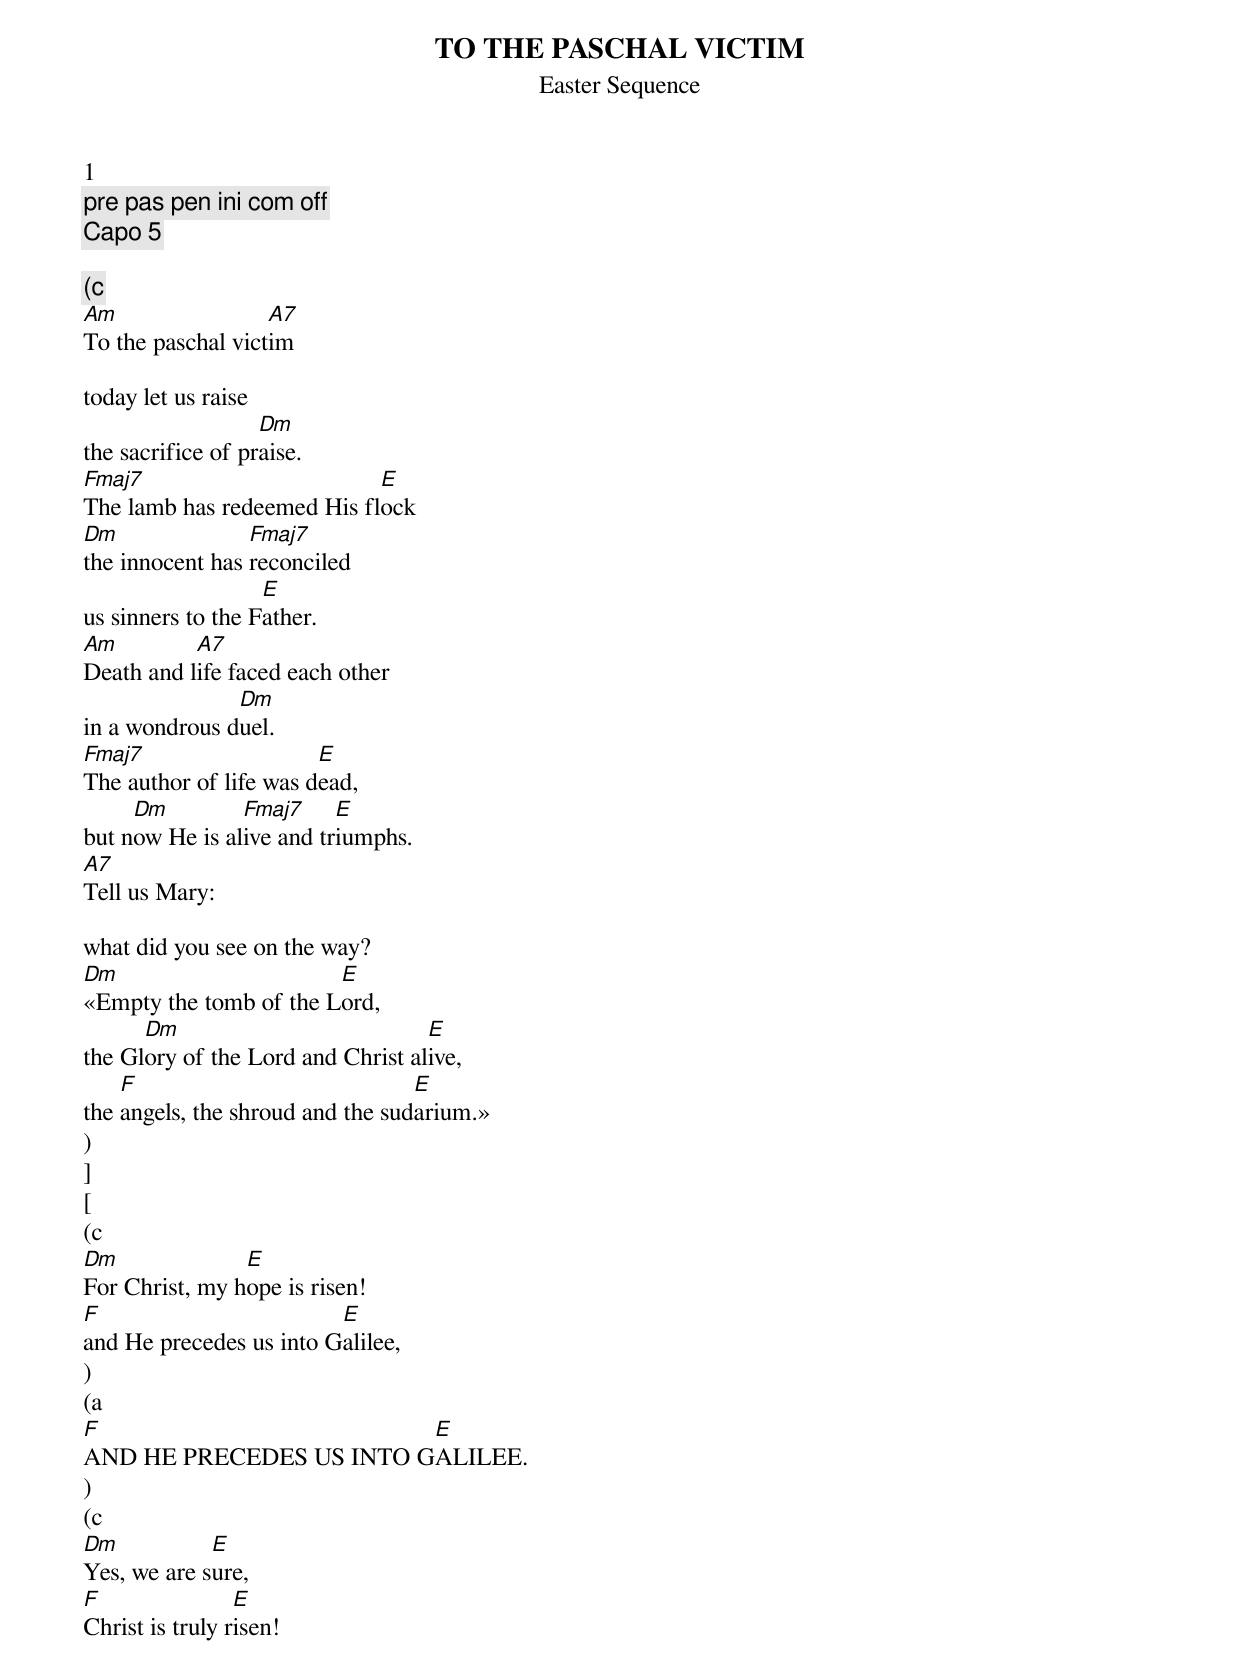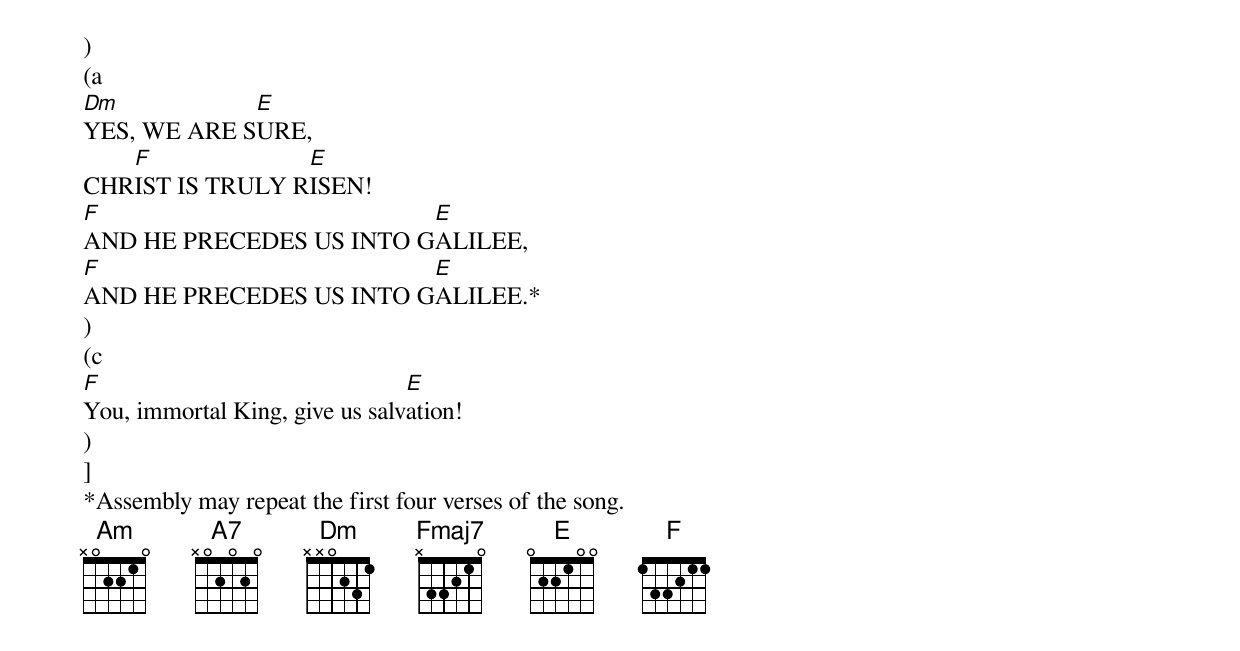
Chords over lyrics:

TO THE PASCHAL VICTIM
Easter Sequence
1
pre pas pen ini com off
Capo 5
[
(c
Am                 A7
To the paschal victim

today let us raise
                   Dm
the sacrifice of praise.
Fmaj7                       E
The lamb has redeemed His flock
Dm               Fmaj7
the innocent has reconciled
                   E
us sinners to the Father.
Am         A7
Death and life faced each other
               Dm
in a wondrous duel.
Fmaj7                   E
The author of life was dead,
     Dm         Fmaj7     E
but now He is alive and triumphs.
A7
Tell us Mary:

what did you see on the way?
Dm                      E
«Empty the tomb of the Lord,
      Dm                           E
the Glory of the Lord and Christ alive,
    F                             E
the angels, the shroud and the sudarium.»
)
]
[
(c
Dm              E
For Christ, my hope is risen!
F                        E
and He precedes us into Galilee,
)
(a
F                        E
AND HE PRECEDES US INTO GALILEE.
)
(c
Dm           E
Yes, we are sure,
F                E
Christ is truly risen!
)
(a
Dm           E
YES, WE ARE SURE,
   F             E
CHRIST IS TRULY RISEN!
F                        E
AND HE PRECEDES US INTO GALILEE,
F                        E
AND HE PRECEDES US INTO GALILEE.*
)
(c
F                               E
You, immortal King, give us salvation!
)
]
*Assembly may repeat the first four verses of the song.
